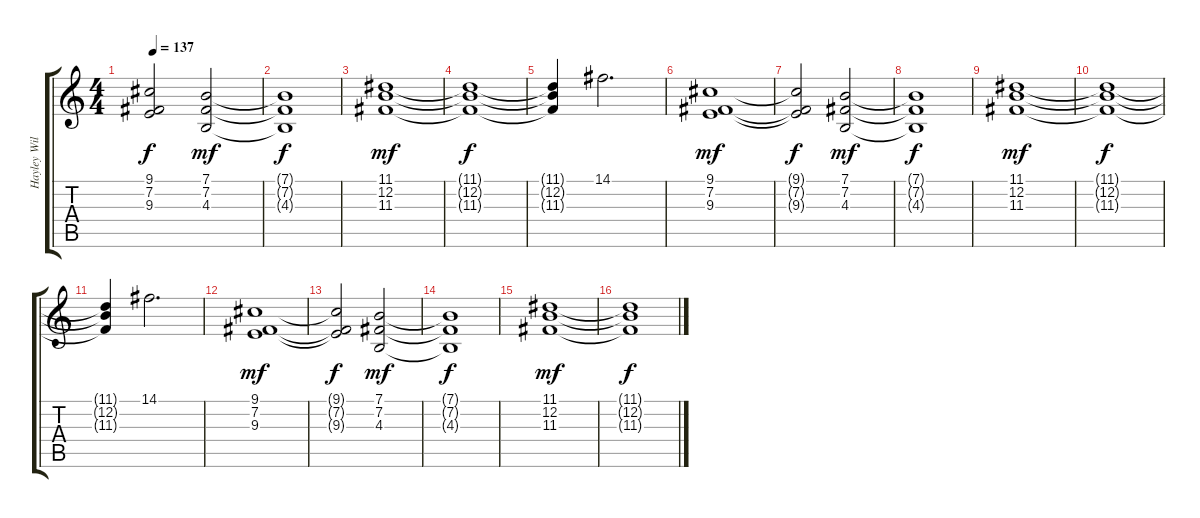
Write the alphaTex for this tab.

\track ("Hayley Williams" "Hayley Wil") {instrument pad4choir}
\staff {score tabs}
\tuning (E4 B3 G3 D3 A2 E2) {hide}
\ts (4 4)
\tempo 137
\clef g2
\ks c
(9.1{t} 7.2{t} 9.3{t}).2{dy f} (7.1 7.2 4.3).2{dy mf} |
(7.1{t} 7.2{t} 4.3{t}).1{dy f} |
(11.1 12.2 11.3).1{dy mf} |
(11.1{t} 12.2{t} 11.3{t}).1{dy f} |
(11.1{t} 12.2{t} 11.3{t}).4 14.1.2{d} |
(9.1 7.2 9.3).1{dy mf} |
(9.1{t} 7.2{t} 9.3{t}).2{dy f} (7.1 7.2 4.3).2{dy mf} |
(7.1{t} 7.2{t} 4.3{t}).1{dy f} |
(11.1 12.2 11.3).1{dy mf} |
(11.1{t} 12.2{t} 11.3{t}).1{dy f} |
(11.1{t} 12.2{t} 11.3{t}).4 14.1.2{d} |
(9.1 7.2 9.3).1{dy mf} |
(9.1{t} 7.2{t} 9.3{t}).2{dy f} (7.1 7.2 4.3).2{dy mf} |
(7.1{t} 7.2{t} 4.3{t}).1{dy f} |
(11.1 12.2 11.3).1{dy mf} |
(11.1{t} 12.2{t} 11.3{t}).1{dy f}
